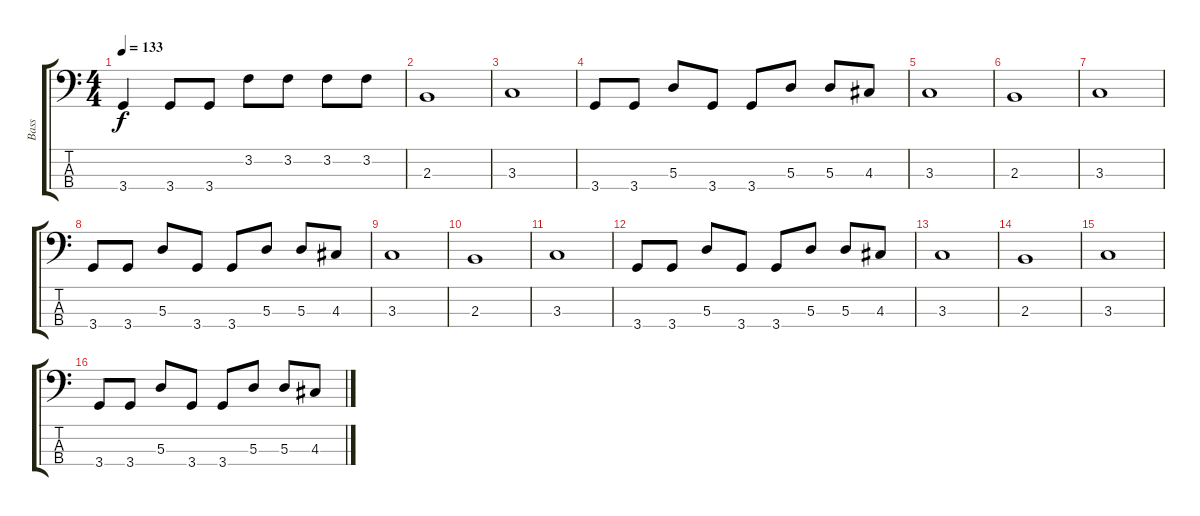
\track ("Bass" "Bass") {instrument electricbassfinger}
\staff {score tabs}
\tuning (G2 D2 A1 E1) {hide}
\ts (4 4)
\tempo 133
\clef f4
\ks c
3.4.4{dy f} 3.4.8 3.4.8 3.2.8 3.2.8 3.2.8 3.2.8 |
2.3.1 |
3.3.1 |
3.4.8 3.4.8 5.3.8 3.4.8 3.4.8 5.3.8 5.3.8 4.3.8 |
3.3.1 |
2.3.1 |
3.3.1 |
3.4.8 3.4.8 5.3.8 3.4.8 3.4.8 5.3.8 5.3.8 4.3.8 |
3.3.1 |
2.3.1 |
3.3.1 |
3.4.8 3.4.8 5.3.8 3.4.8 3.4.8 5.3.8 5.3.8 4.3.8 |
3.3.1 |
2.3.1 |
3.3.1 |
3.4.8 3.4.8 5.3.8 3.4.8 3.4.8 5.3.8 5.3.8 4.3.8
